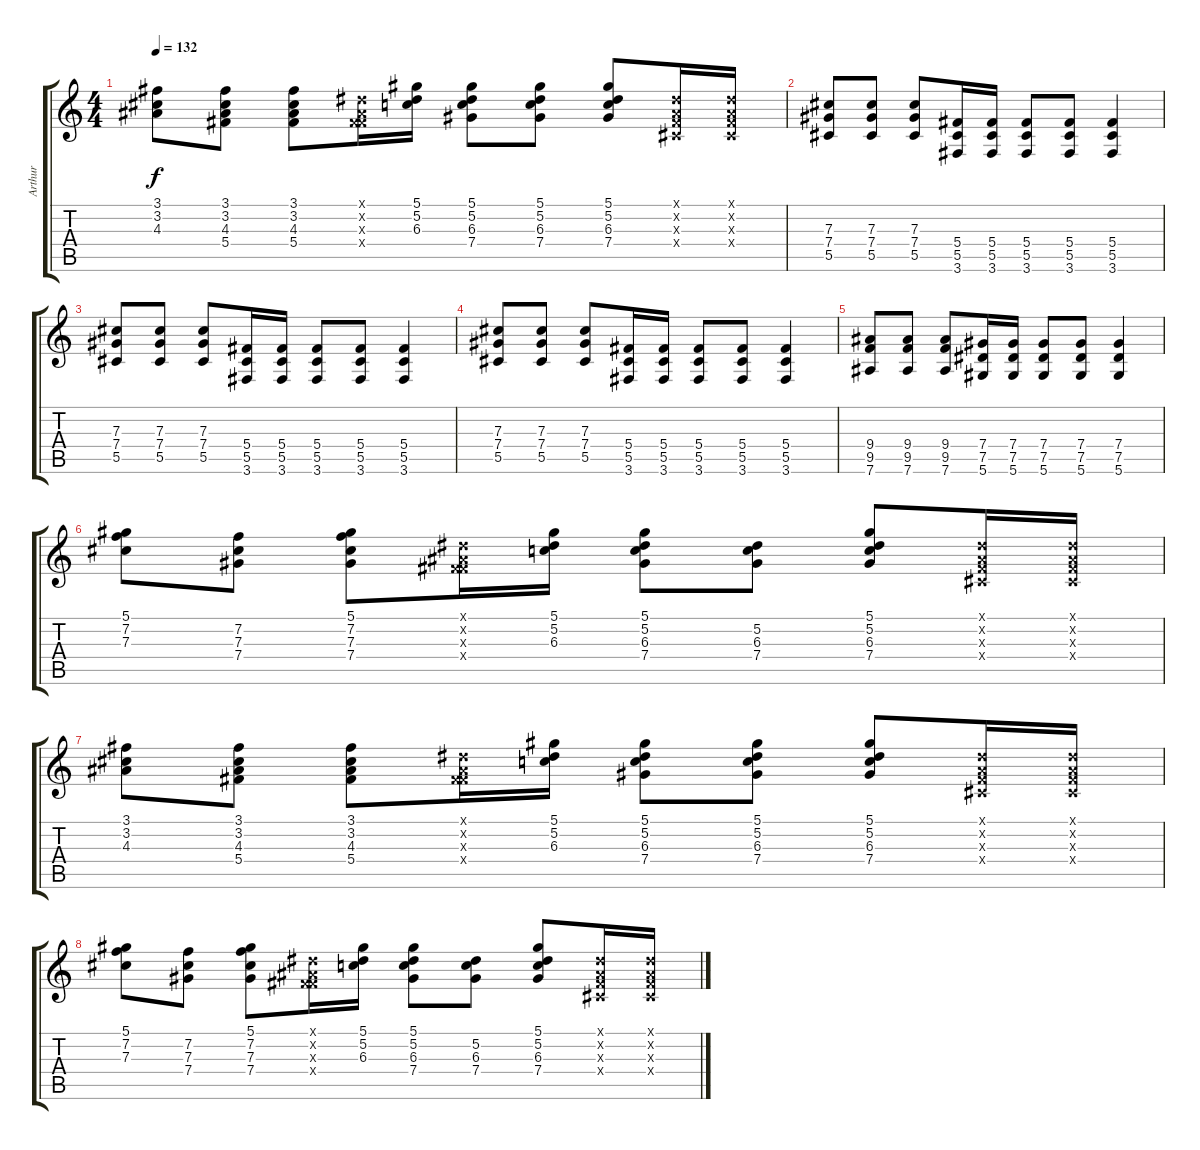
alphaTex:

\track ("Arthur" "Arthur") {instrument overdrivenguitar}
\staff {score tabs}
\tuning (Eb4 Bb3 Gb3 Db3 Ab2 Eb2) {hide}
\ts (4 4)
\tempo 132
\clef g2
\ks c
(3.1 3.2 4.3).8{dy f} (3.1 3.2 4.3 5.4).8 (3.1 3.2 4.3 5.4).8 (0.1{x} 0.2{x} 0.3{x} 5.4{x}).16 (5.1 5.2 6.3).16 (5.1 5.2 6.3 7.4).8 (5.1 5.2 6.3 7.4).8 (5.1 5.2 6.3 7.4).8 (0.1{x} 0.2{x} 0.3{x} 0.4{x}).16 (0.1{x} 0.2{x} 0.3{x} 0.4{x}).16 |
(7.3 7.4 5.5).8{volume 11 instrument overdrivenguitar} (7.3 7.4 5.5).8 (7.3 7.4 5.5).8 (5.4 5.5 3.6).16 (5.4 5.5 3.6).16 (5.4 5.5 3.6).8 (5.4 5.5 3.6).8 (5.4 5.5 3.6).4 |
(7.3 7.4 5.5).8 (7.3 7.4 5.5).8 (7.3 7.4 5.5).8 (5.4 5.5 3.6).16 (5.4 5.5 3.6).16 (5.4 5.5 3.6).8 (5.4 5.5 3.6).8 (5.4 5.5 3.6).4 |
(7.3 7.4 5.5).8 (7.3 7.4 5.5).8 (7.3 7.4 5.5).8 (5.4 5.5 3.6).16 (5.4 5.5 3.6).16 (5.4 5.5 3.6).8 (5.4 5.5 3.6).8 (5.4 5.5 3.6).4 |
(9.4 9.5 7.6).8 (9.4 9.5 7.6).8 (9.4 9.5 7.6).8 (7.4 7.5 5.6).16 (7.4 7.5 5.6).16 (7.4 7.5 5.6).8 (7.4 7.5 5.6).8 (7.4 7.5 5.6).4 |
(5.1 7.2 7.3).8{volume 9 instrument electricguitarclean} (7.2 7.3 7.4).8 (5.1 7.2 7.3 7.4).8 (0.1{x} 0.2{x} 0.3{x} 5.4{x}).16 (5.1 5.2 6.3).16 (5.1 5.2 6.3 7.4).8 (5.2 6.3 7.4).8 (5.1 5.2 6.3 7.4).8 (0.1{x} 0.2{x} 0.3{x} 0.4{x}).16 (0.1{x} 0.2{x} 0.3{x} 0.4{x}).16 |
(3.1 3.2 4.3).8 (3.1 3.2 4.3 5.4).8 (3.1 3.2 4.3 5.4).8 (0.1{x} 0.2{x} 0.3{x} 5.4{x}).16 (5.1 5.2 6.3).16 (5.1 5.2 6.3 7.4).8 (5.1 5.2 6.3 7.4).8 (5.1 5.2 6.3 7.4).8 (0.1{x} 0.2{x} 0.3{x} 0.4{x}).16 (0.1{x} 0.2{x} 0.3{x} 0.4{x}).16 |
(5.1 7.2 7.3).8 (7.2 7.3 7.4).8 (5.1 7.2 7.3 7.4).8 (0.1{x} 0.2{x} 0.3{x} 5.4{x}).16 (5.1 5.2 6.3).16 (5.1 5.2 6.3 7.4).8 (5.2 6.3 7.4).8 (5.1 5.2 6.3 7.4).8 (0.1{x} 0.2{x} 0.3{x} 0.4{x}).16 (0.1{x} 0.2{x} 0.3{x} 0.4{x}).16
